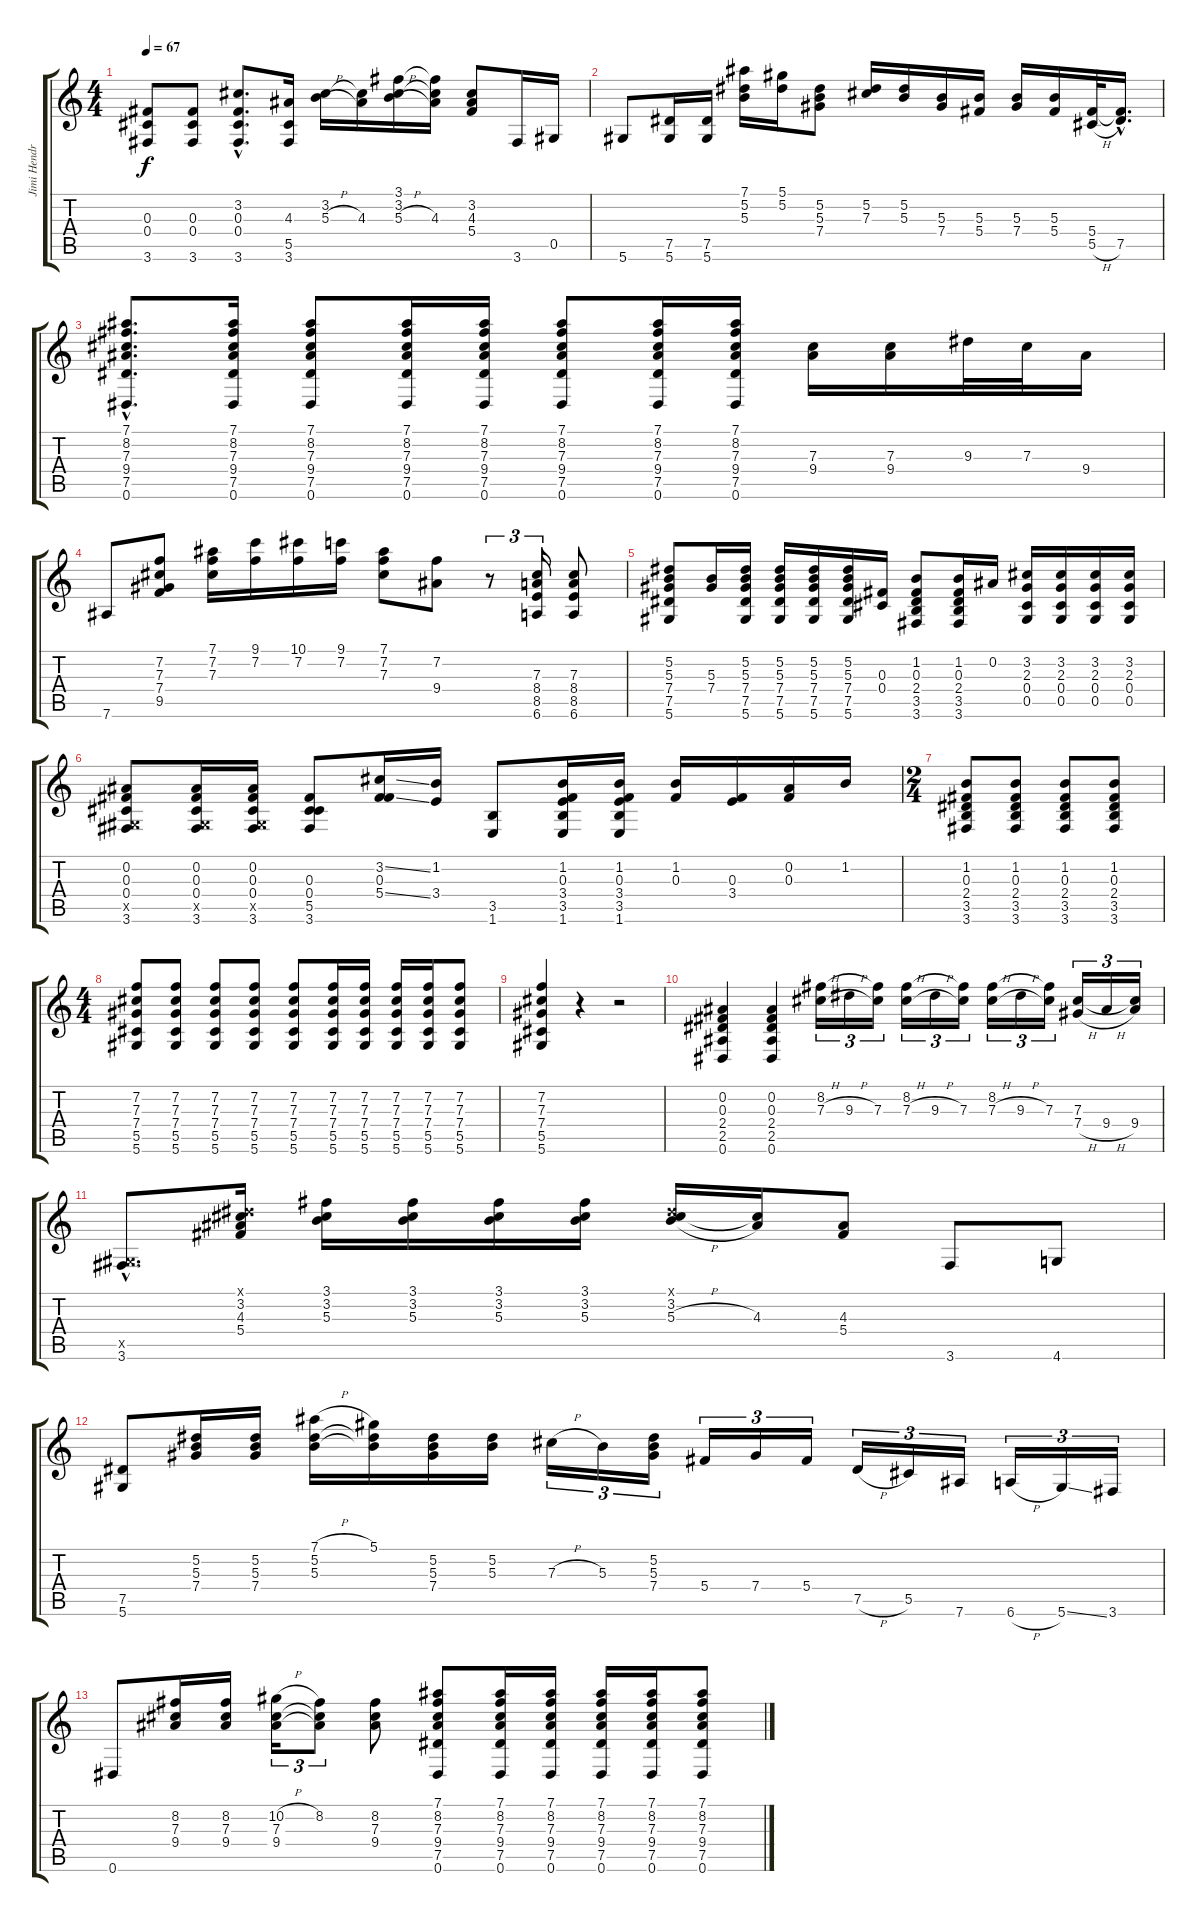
\track ("Jimi Hendrix" "Jimi Hendr") {instrument electricguitarjazz}
\staff {score tabs}
\tuning (Eb4 Bb3 Gb3 Db3 Ab2 Eb2) {hide}
\ts (4 4)
\tempo 67
\clef g2
\ks c
(0.3 0.4 3.6).8{dy f} (0.3 0.4 3.6).8 (3.2{hac} 0.3{hac} 0.4{hac} 3.6{hac}).8{d} (4.3 5.5 3.6).16 (3.2 5.3{h}).16 (3.2{t} 4.3).16 (3.1 3.2 5.3{h}).16 (3.1{t} 3.2{t} 4.3).16 (3.2 4.3 5.4).8 3.6.16 0.5.16 |
5.6.8 (7.5 5.6).16 (7.5 5.6).16 (7.1 5.2 5.3).16 (5.1 5.2).16 (5.2 5.3 7.4).8 (5.2 7.3).16 (5.2 5.3).16 (5.3 7.4).16 (5.3 5.4).16 (5.3 7.4).16 (5.3 5.4).16 (5.4 5.5{h}).32 (5.4{hac t} 7.5{hac}).16{d} |
(7.1{hac} 8.2{hac} 7.3{hac} 9.4{hac} 7.5{hac} 0.6{hac}).8{d} (7.1 8.2 7.3 9.4 7.5 0.6).16 (7.1 8.2 7.3 9.4 7.5 0.6).8 (7.1 8.2 7.3 9.4 7.5 0.6).16 (7.1 8.2 7.3 9.4 7.5 0.6).16 (7.1 8.2 7.3 9.4 7.5 0.6).8 (7.1 8.2 7.3 9.4 7.5 0.6).16 (7.1 8.2 7.3 9.4 7.5 0.6).16 (7.3 9.4).16 (7.3 9.4).16 9.3.32 7.3.32 9.4.16 |
7.6.8 (7.2 7.3 7.4 9.5).8 (7.1 7.2 7.3).16 (9.1 7.2).16 (10.1 7.2).16 (9.1 7.2).16 (7.1 7.2 7.3).8 (7.2 9.4).8 r.8{tu (3 2)} (7.3 8.4 8.5 6.6).16{tu (3 2)} (7.3 8.4 8.5 6.6).8 |
(5.2 5.3 7.4 7.5 5.6).8 (5.3 7.4).16 (5.2 5.3 7.4 7.5 5.6).16 (5.2 5.3 7.4 7.5 5.6).16 (5.2 5.3 7.4 7.5 5.6).16 (5.2 5.3 7.4 7.5 5.6).16 (0.3 0.4).16 (1.2 0.3 2.4 3.5 3.6).8 (1.2 0.3 2.4 3.5 3.6).16 0.2.16 (3.2 2.3 0.4 0.5).16 (3.2 2.3 0.4 0.5).16 (3.2 2.3 0.4 0.5).16 (3.2 2.3 0.4 0.5).16 |
(0.2 0.3 0.4 0.5{x} 3.6).8 (0.2 0.3 0.4 0.5{x} 3.6).16 (0.2 0.3 0.4 0.5{x} 3.6).16 (0.3 0.4 5.5 3.6).8 (3.2{ss} 0.3 5.4{ss}).16 (1.2 3.4).16 (3.5 1.6).8 (1.2 0.3 3.4 3.5 1.6).16 (1.2 0.3 3.4 3.5 1.6).16 (1.2 0.3).16 (0.3 3.4).16 (0.2 0.3).16 1.2.16 |
\ts (2 4)
(1.2 0.3 2.4 3.5 3.6).8 (1.2 0.3 2.4 3.5 3.6).8 (1.2 0.3 2.4 3.5 3.6).8 (1.2 0.3 2.4 3.5 3.6).8 |
\ts (4 4)
(7.2 7.3 7.4 5.5 5.6).8 (7.2 7.3 7.4 5.5 5.6).8 (7.2 7.3 7.4 5.5 5.6).8 (7.2 7.3 7.4 5.5 5.6).8 (7.2 7.3 7.4 5.5 5.6).8 (7.2 7.3 7.4 5.5 5.6).16 (7.2 7.3 7.4 5.5 5.6).16 (7.2 7.3 7.4 5.5 5.6).16 (7.2 7.3 7.4 5.5 5.6).16 (7.2 7.3 7.4 5.5 5.6).8 |
(7.2 7.3 7.4 5.5 5.6).4 r.4 r.2 |
(0.2 0.3 2.4 2.5 0.6).4 (0.2 0.3 2.4 2.5 0.6).4 (8.2 7.3{h}).16{tu (3 2)} 9.3{h}.16{tu (3 2)} (8.2{t} 7.3).16{tu (3 2)} (8.2 7.3{h}).16{tu (3 2)} 9.3{h}.16{tu (3 2)} (8.2{t} 7.3).16{tu (3 2)} (8.2 7.3{h}).16{tu (3 2)} 9.3{h}.16{tu (3 2)} (8.2{t} 7.3).16{tu (3 2)} (7.3 7.4{h}).16{tu (3 2)} 9.4{h}.16{tu (3 2)} (7.3{t} 9.4).16{tu (3 2)} |
(0.5{hac x} 3.6{hac}).8{d} (0.1{x} 3.2 4.3 5.4).16 (3.1 3.2 5.3).16 (3.1 3.2 5.3).16 (3.1 3.2 5.3).16 (3.1 3.2 5.3).16 (0.1{x} 3.2 5.3{h}).16 (3.2{t} 4.3).16 (4.3 5.4).8 3.6.8 4.6.8 |
(7.5 5.6).8{volume 0} (5.2 5.3 7.4).16 (5.2 5.3 7.4).16 (7.1{h} 5.2 5.3).16 (5.1 5.2{t} 5.3{t}).16 (5.2 5.3 7.4).16 (5.2 5.3).16 7.3{h}.16{tu (3 2)} 5.3.16{tu (3 2)} (5.2 5.3 7.4).16{tu (3 2)} 5.4.16{tu (3 2)} 7.4.16{tu (3 2)} 5.4.16{tu (3 2)} 7.5{h}.16{tu (3 2)} 5.5.16{tu (3 2)} 7.6.16{tu (3 2)} 6.6{h}.16{tu (3 2)} 5.6{ss}.16{tu (3 2)} 3.6.16{tu (3 2)} |
0.6.8 (8.2 7.3 9.4).16 (8.2 7.3 9.4).16 (10.2{h} 7.3 9.4).16{tu (3 2)} (8.2 7.3{t} 9.4{t}).8{tu (3 2)} (8.2 7.3 9.4).8 (7.1 8.2 7.3 9.4 7.5 0.6).8 (7.1 8.2 7.3 9.4 7.5 0.6).16 (7.1 8.2 7.3 9.4 7.5 0.6).16 (7.1 8.2 7.3 9.4 7.5 0.6).16 (7.1 8.2 7.3 9.4 7.5 0.6).16 (7.1 8.2 7.3 9.4 7.5 0.6).8
